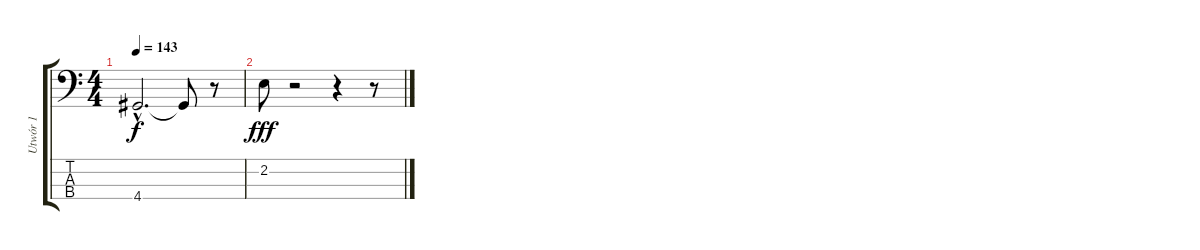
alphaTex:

\track ("Utwór 1" "Utwór 1") {instrument electricbassfinger}
\staff {score tabs}
\tuning (G2 D2 A1 E1) {hide}
\ts (4 4)
\tempo 143
\clef f4
\ks c
4.4{hac t}.2{d dy f} 4.4{t}.8 r.8 |
2.2.8{dy fff} r.2 r.4 r.8
